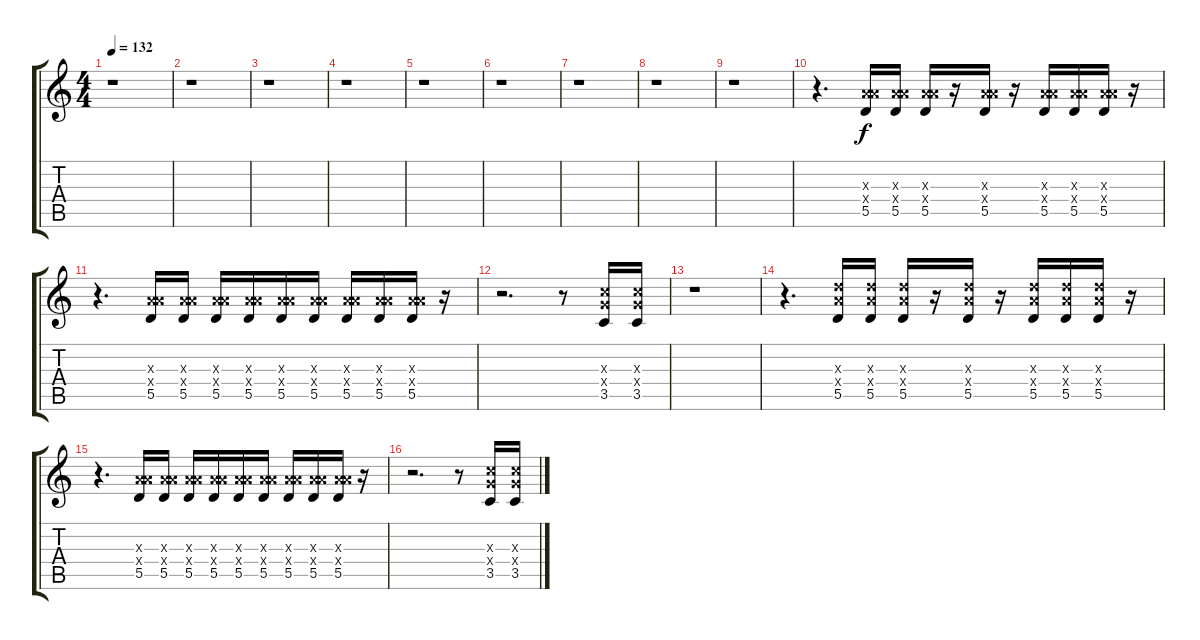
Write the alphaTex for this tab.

\track "" {instrument distortionguitar}
\staff {score tabs}
\tuning (E4 B3 G3 D3 A2 E2) {hide}
\ts (4 4)
\tempo 132
\clef g2
\ks c
r.1{dy f instrument distortionguitar} |
r.1 |
r.1 |
r.1 |
r.1 |
r.1 |
r.1 |
r.1 |
r.1 |
r.4{d} (2.3{x} 7.4{x} 5.5).16 (2.3{x} 7.4{x} 5.5).16 (2.3{x} 7.4{x} 5.5).16 r.16 (2.3{x} 7.4{x} 5.5).16 r.16 (2.3{x} 7.4{x} 5.5).16 (2.3{x} 7.4{x} 5.5).16 (2.3{x} 7.4{x} 5.5).16 r.16 |
r.4{d} (2.3{x} 7.4{x} 5.5).16 (2.3{x} 7.4{x} 5.5).16 (2.3{x} 7.4{x} 5.5).16 (2.3{x} 7.4{x} 5.5).16 (2.3{x} 7.4{x} 5.5).16 (2.3{x} 7.4{x} 5.5).16 (2.3{x} 7.4{x} 5.5).16 (2.3{x} 7.4{x} 5.5).16 (2.3{x} 7.4{x} 5.5).16 r.16 |
r.2{d} r.8 (5.3{x} 5.4{x} 3.5).16 (5.3{x} 5.4{x} 3.5).16 |
r.1 |
r.4{d} (7.3{x} 7.4{x} 5.5).16 (7.3{x} 7.4{x} 5.5).16 (7.3{x} 7.4{x} 5.5).16 r.16 (7.3{x} 7.4{x} 5.5).16 r.16 (7.3{x} 7.4{x} 5.5).16 (7.3{x} 7.4{x} 5.5).16 (7.3{x} 7.4{x} 5.5).16 r.16 |
r.4{d} (2.3{x} 7.4{x} 5.5).16 (2.3{x} 7.4{x} 5.5).16 (2.3{x} 7.4{x} 5.5).16 (2.3{x} 7.4{x} 5.5).16 (2.3{x} 7.4{x} 5.5).16 (2.3{x} 7.4{x} 5.5).16 (2.3{x} 7.4{x} 5.5).16 (2.3{x} 7.4{x} 5.5).16 (2.3{x} 7.4{x} 5.5).16 r.16 |
r.2{d} r.8 (5.3{x} 5.4{x} 3.5).16 (5.3{x} 5.4{x} 3.5).16
